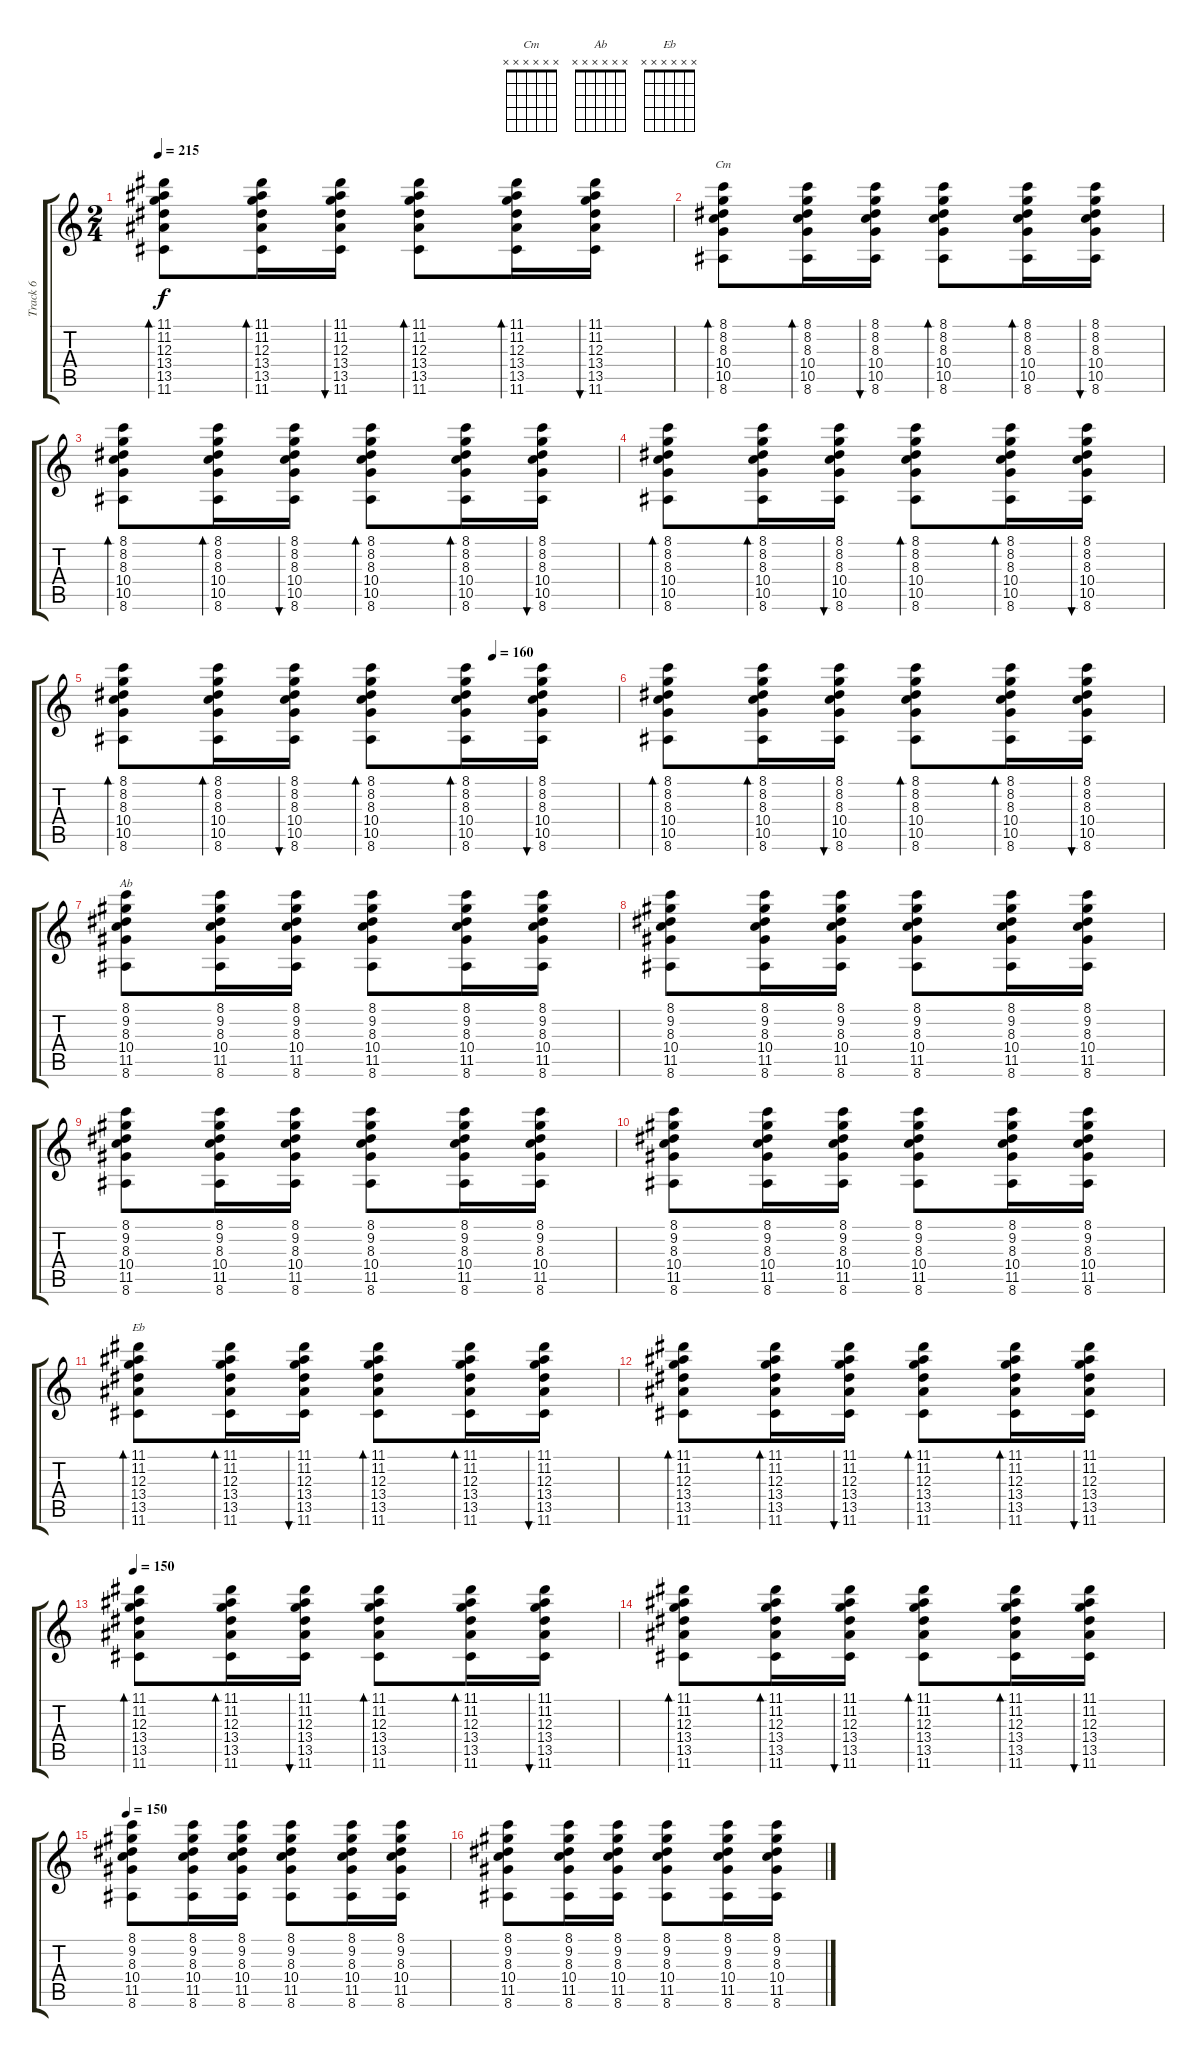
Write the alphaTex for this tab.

\track ("Track 6" "Track 6") {instrument electricguitarjazz}
\staff {score tabs}
\tuning (E4 B3 G3 D3 A2 D2) {hide}
\chord ("Cm" x x x x x x)
\chord ("Ab" x x x x x x)
\chord ("Eb" x x x x x x)
\ts (2 4)
\tempo 215
\clef g2
\ks c
(11.1 11.2 12.3 13.4 13.5 11.6).8{bd 30 dy f} (11.1 11.2 12.3 13.4 13.5 11.6).16{bd 30} (11.1 11.2 12.3 13.4 13.5 11.6).16{bu 30} (11.1 11.2 12.3 13.4 13.5 11.6).8{bd 30} (11.1 11.2 12.3 13.4 13.5 11.6).16{bd 30} (11.1 11.2 12.3 13.4 13.5 11.6).16{bu 30} |
(8.1 8.2 8.3 10.4 10.5 8.6).8{bd 30 ch "Cm"} (8.1 8.2 8.3 10.4 10.5 8.6).16{bd 30} (8.1 8.2 8.3 10.4 10.5 8.6).16{bu 30} (8.1 8.2 8.3 10.4 10.5 8.6).8{bd 30} (8.1 8.2 8.3 10.4 10.5 8.6).16{bd 30} (8.1 8.2 8.3 10.4 10.5 8.6).16{bu 30} |
(8.1 8.2 8.3 10.4 10.5 8.6).8{bd 30} (8.1 8.2 8.3 10.4 10.5 8.6).16{bd 30} (8.1 8.2 8.3 10.4 10.5 8.6).16{bu 30} (8.1 8.2 8.3 10.4 10.5 8.6).8{bd 30} (8.1 8.2 8.3 10.4 10.5 8.6).16{bd 30} (8.1 8.2 8.3 10.4 10.5 8.6).16{bu 30} |
(8.1 8.2 8.3 10.4 10.5 8.6).8{bd 30} (8.1 8.2 8.3 10.4 10.5 8.6).16{bd 30} (8.1 8.2 8.3 10.4 10.5 8.6).16{bu 30} (8.1 8.2 8.3 10.4 10.5 8.6).8{bd 30} (8.1 8.2 8.3 10.4 10.5 8.6).16{bd 30} (8.1 8.2 8.3 10.4 10.5 8.6).16{bu 30} |
\tempo (160 0.75)
(8.1 8.2 8.3 10.4 10.5 8.6).8{bd 30} (8.1 8.2 8.3 10.4 10.5 8.6).16{bd 30} (8.1 8.2 8.3 10.4 10.5 8.6).16{bu 30} (8.1 8.2 8.3 10.4 10.5 8.6).8{bd 30} (8.1 8.2 8.3 10.4 10.5 8.6).16{bd 30} (8.1 8.2 8.3 10.4 10.5 8.6).16{bu 30} |
(8.1 8.2 8.3 10.4 10.5 8.6).8{bd 30} (8.1 8.2 8.3 10.4 10.5 8.6).16{bd 30} (8.1 8.2 8.3 10.4 10.5 8.6).16{bu 30} (8.1 8.2 8.3 10.4 10.5 8.6).8{bd 30} (8.1 8.2 8.3 10.4 10.5 8.6).16{bd 30} (8.1 8.2 8.3 10.4 10.5 8.6).16{bu 30} |
(8.1 9.2 8.3 10.4 11.5 8.6).8{ch "Ab"} (8.1 9.2 8.3 10.4 11.5 8.6).16 (8.1 9.2 8.3 10.4 11.5 8.6).16 (8.1 9.2 8.3 10.4 11.5 8.6).8 (8.1 9.2 8.3 10.4 11.5 8.6).16 (8.1 9.2 8.3 10.4 11.5 8.6).16 |
(8.1 9.2 8.3 10.4 11.5 8.6).8 (8.1 9.2 8.3 10.4 11.5 8.6).16 (8.1 9.2 8.3 10.4 11.5 8.6).16 (8.1 9.2 8.3 10.4 11.5 8.6).8 (8.1 9.2 8.3 10.4 11.5 8.6).16 (8.1 9.2 8.3 10.4 11.5 8.6).16 |
(8.1 9.2 8.3 10.4 11.5 8.6).8 (8.1 9.2 8.3 10.4 11.5 8.6).16 (8.1 9.2 8.3 10.4 11.5 8.6).16 (8.1 9.2 8.3 10.4 11.5 8.6).8 (8.1 9.2 8.3 10.4 11.5 8.6).16 (8.1 9.2 8.3 10.4 11.5 8.6).16 |
(8.1 9.2 8.3 10.4 11.5 8.6).8 (8.1 9.2 8.3 10.4 11.5 8.6).16 (8.1 9.2 8.3 10.4 11.5 8.6).16 (8.1 9.2 8.3 10.4 11.5 8.6).8 (8.1 9.2 8.3 10.4 11.5 8.6).16 (8.1 9.2 8.3 10.4 11.5 8.6).16 |
(11.1 11.2 12.3 13.4 13.5 11.6).8{bd 30 ch "Eb"} (11.1 11.2 12.3 13.4 13.5 11.6).16{bd 30} (11.1 11.2 12.3 13.4 13.5 11.6).16{bu 30} (11.1 11.2 12.3 13.4 13.5 11.6).8{bd 30} (11.1 11.2 12.3 13.4 13.5 11.6).16{bd 30} (11.1 11.2 12.3 13.4 13.5 11.6).16{bu 30} |
(11.1 11.2 12.3 13.4 13.5 11.6).8{bd 30} (11.1 11.2 12.3 13.4 13.5 11.6).16{bd 30} (11.1 11.2 12.3 13.4 13.5 11.6).16{bu 30} (11.1 11.2 12.3 13.4 13.5 11.6).8{bd 30} (11.1 11.2 12.3 13.4 13.5 11.6).16{bd 30} (11.1 11.2 12.3 13.4 13.5 11.6).16{bu 30} |
\tempo 150
(11.1 11.2 12.3 13.4 13.5 11.6).8{bd 30} (11.1 11.2 12.3 13.4 13.5 11.6).16{bd 30} (11.1 11.2 12.3 13.4 13.5 11.6).16{bu 30} (11.1 11.2 12.3 13.4 13.5 11.6).8{bd 30} (11.1 11.2 12.3 13.4 13.5 11.6).16{bd 30} (11.1 11.2 12.3 13.4 13.5 11.6).16{bu 30} |
(11.1 11.2 12.3 13.4 13.5 11.6).8{bd 30} (11.1 11.2 12.3 13.4 13.5 11.6).16{bd 30} (11.1 11.2 12.3 13.4 13.5 11.6).16{bu 30} (11.1 11.2 12.3 13.4 13.5 11.6).8{bd 30} (11.1 11.2 12.3 13.4 13.5 11.6).16{bd 30} (11.1 11.2 12.3 13.4 13.5 11.6).16{bu 30} |
\tempo 150
(8.1 9.2 8.3 10.4 11.5 8.6).8 (8.1 9.2 8.3 10.4 11.5 8.6).16 (8.1 9.2 8.3 10.4 11.5 8.6).16 (8.1 9.2 8.3 10.4 11.5 8.6).8 (8.1 9.2 8.3 10.4 11.5 8.6).16 (8.1 9.2 8.3 10.4 11.5 8.6).16 |
(8.1 9.2 8.3 10.4 11.5 8.6).8 (8.1 9.2 8.3 10.4 11.5 8.6).16 (8.1 9.2 8.3 10.4 11.5 8.6).16 (8.1 9.2 8.3 10.4 11.5 8.6).8 (8.1 9.2 8.3 10.4 11.5 8.6).16 (8.1 9.2 8.3 10.4 11.5 8.6).16
